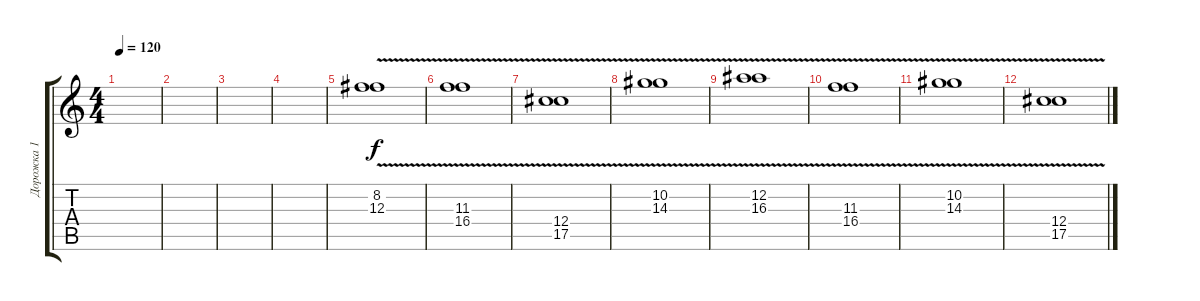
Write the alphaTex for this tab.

\track ("Дорожка 1" "Дорожка 1") {instrument overdrivenguitar}
\staff {score tabs}
\tuning (Eb4 Bb3 Gb3 Db3 Ab2 Eb2) {hide}
\ts (4 4)
\tempo 120
\clef g2
\ks c
|
|
|
|
(8.2{v} 12.3{v}).1 |
(11.3{v} 16.4{v}).1 |
(12.4{v} 17.5{v}).1 |
(10.2{v} 14.3{v}).1 |
(12.2{v} 16.3{v}).1 |
(11.3{v} 16.4{v}).1 |
(10.2{v} 14.3{v}).1 |
(12.4{v} 17.5{v}).1
